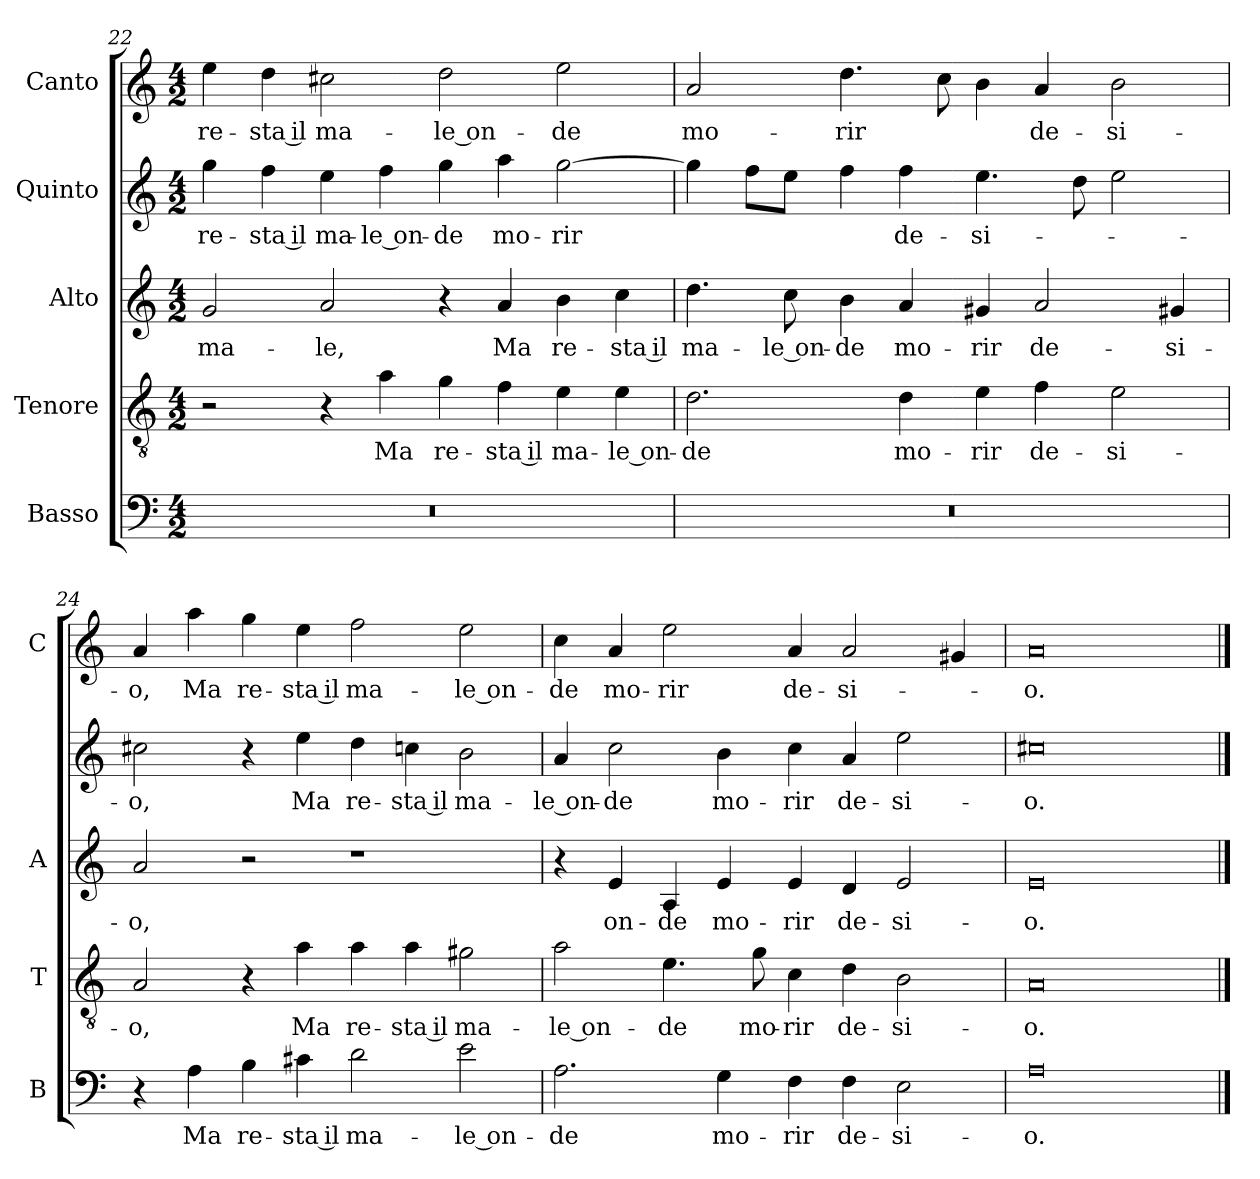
**kern	**text	**kern	**text	**kern	**text	**kern	**text	**kern	**text
*part5	*part5	*part4	*part4	*part3	*part3	*part2	*part2	*part1	*part1
*staff5	*staff5	*staff4	*staff4	*staff3	*staff3	*staff2	*staff2	*staff1	*staff1
*I"Basso	*	*I"Tenore	*	*I"Alto	*	*I"Quinto	*	*I"Canto	*
*I'B	*	*I'T	*	*I'A	*	*	*	*I'C	*
*clefF4	*	*clefGv2	*	*clefG2	*	*clefG2	*	*clefG2	*
*k[]	*	*k[]	*	*k[]	*	*k[]	*	*k[]	*
*M4/2	*	*M4/2	*	*M4/2	*	*M4/2	*	*M4/2	*
=22	=22	=22	=22	=22	=22	=22	=22	=22	=22
0r	.	2r	.	2g	ma-	4gg	re-	4ee	re-
.	.	.	.	.	.	4ff	-sta il	4dd	-sta il
.	.	4r	.	2a	-le,	4ee	ma-	2cc#X	ma-
.	.	4a	Ma	.	.	4ff	-le on-	.	.
.	.	4g	re-	4r	.	4gg	-de	2dd	-le on-
.	.	4f	-sta il	4a	Ma	4aa	mo-	.	.
.	.	4e	ma-	4b	re-	[2gg	-rir	2ee	-de
.	.	4e	-le on-	4cc	-sta il	.	.	.	.
=23	=23	=23	=23	=23	=23	=23	=23	=23	=23
0r	.	2.d	-de	4.dd	ma-	4gg]	.	2a	mo-
.	.	.	.	.	.	8ffL	.	.	.
.	.	.	.	8cc	-le on-	8eeJ	.	.	.
.	.	.	.	4b	-de	4ff	.	4.dd	-rir
.	.	4d	mo-	4a	mo-	4ff	de-	.	.
.	.	.	.	.	.	.	.	8cc	.
.	.	4e	-rir	4g#X	-rir	4.ee	-si-	4b	.
.	.	4f	de-	2a	de-	.	.	4a	de-
.	.	.	.	.	.	8dd	.	.	.
.	.	2e	-si-	.	.	2ee	.	2b	-si-
.	.	.	.	4g#X	-si-	.	.	.	.
=24	=24	=24	=24	=24	=24	=24	=24	=24	=24
4r	.	2A	-o,	2a	-o,	2cc#X	-o,	4a	-o,
4A	Ma	.	.	.	.	.	.	4aa	Ma
4B	re-	4r	.	2r	.	4r	.	4gg	re-
4c#X	-sta il	4a	Ma	.	.	4ee	Ma	4ee	-sta il
2d	ma-	4a	re-	1r	.	4dd	re-	2ff	ma-
.	.	4a	-sta il	.	.	4ccn	-sta il	.	.
2e	-le on-	2g#X	ma-	.	.	2b	ma-	2ee	-le on-
=25	=25	=25	=25	=25	=25	=25	=25	=25	=25
2.A	-de	2a	-le on-	4r	.	4a	-le on-	4cc	-de
.	.	.	.	4e	on-	2cc	-de	4a	mo-
.	.	4.e	-de	4A	-de	.	.	2ee	-rir
4G	mo-	.	.	4e	mo-	4b	mo-	.	.
.	.	8g	mo-	.	.	.	.	.	.
4F	-rir	4c	-rir	4e	-rir	4cc	-rir	4a	de-
4F	de-	4d	de-	4d	de-	4a	de-	2a	-si-
2E	-si-	2B	-si-	2e	-si-	2ee	-si-	.	.
.	.	.	.	.	.	.	.	4g#X	.
=26	=26	=26	=26	=26	=26	=26	=26	=26	=26
0A	-o.	0A	-o.	0e	-o.	0cc#X	-o.	0a	-o.
==	==	==	==	==	==	==	==	==	==
*-	*-	*-	*-	*-	*-	*-	*-	*-	*-
